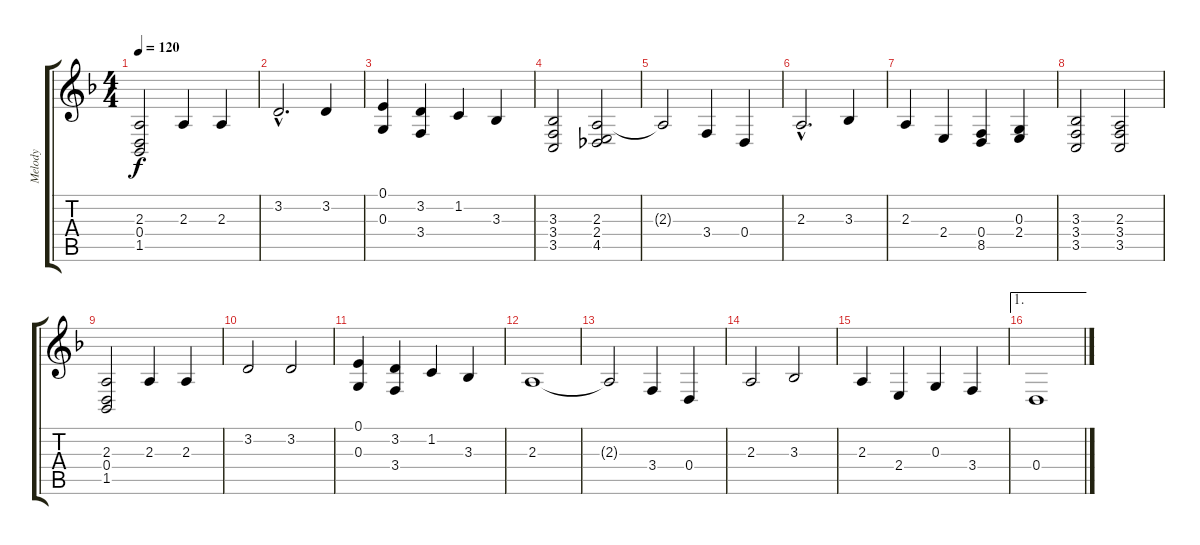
\track ("Melody" "Melody") {instrument clarinet}
\staff {score tabs}
\tuning (E4 B3 G3 D3 A2 E2) {hide}
\ts (4 4)
\tempo 120
\clef g2
\ks f
(2.3{t} 0.4 1.5).2{dy f} 2.3.4 2.3.4 |
3.2{hac}.2{d} 3.2.4 |
(0.1 0.3).4 (3.2 3.4).4 1.2.4 3.3.4 |
(3.3 3.4 3.5).2 (2.3 2.4 4.5).2 |
2.3{t}.2 3.4.4 0.4.4 |
2.3{hac}.2{d} 3.3.4 |
2.3.4 2.4.4 (0.4 8.5).4 (0.3 2.4).4 |
(3.3 3.4 3.5).2 (2.3 3.4 3.5).2 |
(2.3 0.4 1.5).2 2.3.4 2.3.4 |
3.2.2 3.2.2 |
(0.1 0.3).4 (3.2 3.4).4 1.2.4 3.3.4 |
2.3.1 |
2.3{t}.2 3.4.4 0.4.4 |
2.3.2 3.3.2 |
2.3.4 2.4.4 0.3.4 3.4.4 |
\ae 1
0.4.1
